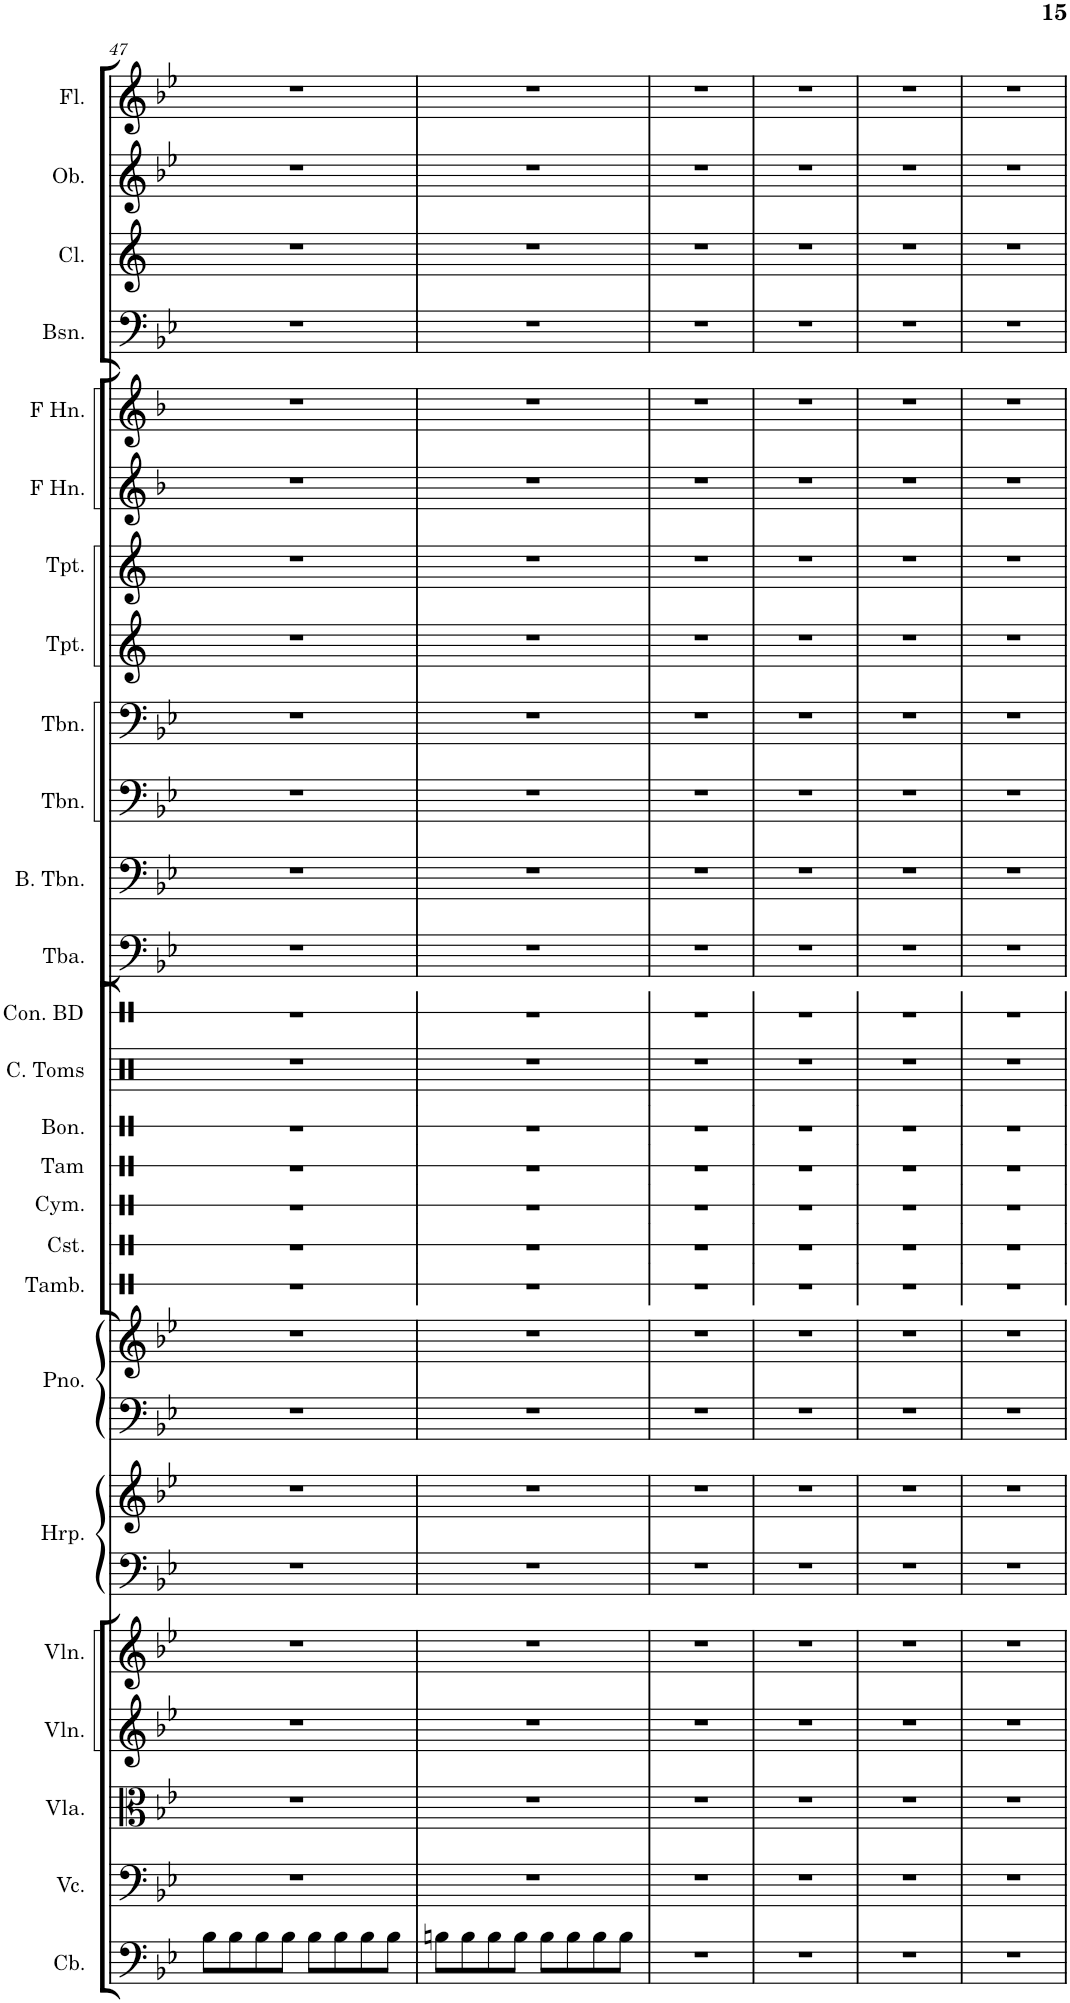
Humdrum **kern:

**kern	**kern	**kern	**kern	**kern	**kern	**kern	**kern	**kern	**kern	**kern	**kern	**kern	**kern	**kern	**kern	**kern	**kern	**kern	**kern	**kern	**kern	**kern	**kern
*part22	*part21	*part20	*part19	*part18	*part17	*part17	*part16	*part16	*part15	*part14	*part13	*part12	*part11	*part10	*part9	*part8	*part7	*part6	*part5	*part4	*part3	*part2	*part1
*staff24	*staff23	*staff22	*staff21	*staff20	*staff19	*staff18	*staff17	*staff16	*staff15	*staff14	*staff13	*staff12	*staff11	*staff10	*staff9	*staff8	*staff7	*staff6	*staff5	*staff4	*staff3	*staff2	*staff1
*I"Contrabass	*I"Violoncello	*I"Viola	*I"Violin 2	*I"Violin 1	*I"Harp	*	*I"Piano	*	*I"Bongos	*I"Concert Toms	*I"Concert Bass Drum	*I"Tuba	*I"Bass Trombone	*I"Trombone	*I"Trombone	*I"Trumpet	*I"Trumpet	*I"Horn in F	*I"Horn in F	*I"Bassoon	*I"Clarinet	*I"Oboe	*I"Flute
*I'Cb.	*I'Vc.	*I'Vla.	*I'Vln.	*I'Vln.	*I'Hrp.	*	*I'Pno.	*	*I'Bon.	*I'C. Toms	*I'Con. BD	*I'Tba.	*I'B. Tbn.	*I'Tbn.	*I'Tbn.	*I'Tpt.	*I'Tpt.	*	*	*I'Bsn.	*I'Cl.	*I'Ob.	*I'Fl.
!!LO:PB:g=z
*clefF4	*clefF4	*clefC3	*clefG2	*clefG2	*clefF4	*clefG2	*clefF4	*clefG2	*clefX	*clefX	*clefX	*clefF4	*clefF4	*clefF4	*clefF4	*clefG2	*clefG2	*clefG2	*clefG2	*clefF4	*clefG2	*clefG2	*clefG2
*Trd7c12	*	*	*	*	*	*	*	*	*	*	*	*	*	*	*	*Trd1c2	*Trd1c2	*Trd4c7	*Trd4c7	*	*Trd1c2	*	*
*k[b-e-]	*k[b-e-]	*k[b-e-]	*k[b-e-]	*k[b-e-]	*k[b-e-]	*k[b-e-]	*k[b-e-]	*k[b-e-]	*k[]	*k[]	*k[]	*k[b-e-]	*k[b-e-]	*k[b-e-]	*k[b-e-]	*k[]	*k[]	*k[b-]	*k[b-]	*k[b-e-]	*k[]	*k[b-e-]	*k[b-e-]
*M4/4	*M4/4	*M4/4	*M4/4	*M4/4	*M4/4	*M4/4	*M4/4	*M4/4	*M4/4	*M4/4	*M4/4	*M4/4	*M4/4	*M4/4	*M4/4	*M4/4	*M4/4	*M4/4	*M4/4	*M4/4	*M4/4	*M4/4	*M4/4
=47	=47	=47	=47	=47	=47	=47	=47	=47	=47	=47	=47	=47	=47	=47	=47	=47	=47	=47	=47	=47	=47	=47	=47
8B-\L	1r	1r	1r	1r	1r	1r	1r	1r	1r	1r	1r	1r	1r	1r	1r	1r	1r	1r	1r	1r	1r	1r	1r
8B-\	.	.	.	.	.	.	.	.	.	.	.	.	.	.	.	.	.	.	.	.	.	.	.
8B-\	.	.	.	.	.	.	.	.	.	.	.	.	.	.	.	.	.	.	.	.	.	.	.
8B-\J	.	.	.	.	.	.	.	.	.	.	.	.	.	.	.	.	.	.	.	.	.	.	.
8B-\L	.	.	.	.	.	.	.	.	.	.	.	.	.	.	.	.	.	.	.	.	.	.	.
8B-\	.	.	.	.	.	.	.	.	.	.	.	.	.	.	.	.	.	.	.	.	.	.	.
8B-\	.	.	.	.	.	.	.	.	.	.	.	.	.	.	.	.	.	.	.	.	.	.	.
8B-\J	.	.	.	.	.	.	.	.	.	.	.	.	.	.	.	.	.	.	.	.	.	.	.
=48	=48	=48	=48	=48	=48	=48	=48	=48	=48	=48	=48	=48	=48	=48	=48	=48	=48	=48	=48	=48	=48	=48	=48
8Bn\L	1r	1r	1r	1r	1r	1r	1r	1r	1r	1r	1r	1r	1r	1r	1r	1r	1r	1r	1r	1r	1r	1r	1r
8B\	.	.	.	.	.	.	.	.	.	.	.	.	.	.	.	.	.	.	.	.	.	.	.
8B\	.	.	.	.	.	.	.	.	.	.	.	.	.	.	.	.	.	.	.	.	.	.	.
8B\J	.	.	.	.	.	.	.	.	.	.	.	.	.	.	.	.	.	.	.	.	.	.	.
8B\L	.	.	.	.	.	.	.	.	.	.	.	.	.	.	.	.	.	.	.	.	.	.	.
8B\	.	.	.	.	.	.	.	.	.	.	.	.	.	.	.	.	.	.	.	.	.	.	.
8B\	.	.	.	.	.	.	.	.	.	.	.	.	.	.	.	.	.	.	.	.	.	.	.
8B\J	.	.	.	.	.	.	.	.	.	.	.	.	.	.	.	.	.	.	.	.	.	.	.
=49	=49	=49	=49	=49	=49	=49	=49	=49	=49	=49	=49	=49	=49	=49	=49	=49	=49	=49	=49	=49	=49	=49	=49
1r	1r	1r	1r	1r	1r	1r	1r	1r	1r	1r	1r	1r	1r	1r	1r	1r	1r	1r	1r	1r	1r	1r	1r
=50	=50	=50	=50	=50	=50	=50	=50	=50	=50	=50	=50	=50	=50	=50	=50	=50	=50	=50	=50	=50	=50	=50	=50
1r	1r	1r	1r	1r	1r	1r	1r	1r	1r	1r	1r	1r	1r	1r	1r	1r	1r	1r	1r	1r	1r	1r	1r
=51	=51	=51	=51	=51	=51	=51	=51	=51	=51	=51	=51	=51	=51	=51	=51	=51	=51	=51	=51	=51	=51	=51	=51
1r	1r	1r	1r	1r	1r	1r	1r	1r	1r	1r	1r	1r	1r	1r	1r	1r	1r	1r	1r	1r	1r	1r	1r
=52	=52	=52	=52	=52	=52	=52	=52	=52	=52	=52	=52	=52	=52	=52	=52	=52	=52	=52	=52	=52	=52	=52	=52
1r	1r	1r	1r	1r	1r	1r	1r	1r	1r	1r	1r	1r	1r	1r	1r	1r	1r	1r	1r	1r	1r	1r	1r
=	=	=	=	=	=	=	=	=	=	=	=	=	=	=	=	=	=	=	=	=	=	=	=
*-	*-	*-	*-	*-	*-	*-	*-	*-	*-	*-	*-	*-	*-	*-	*-	*-	*-	*-	*-	*-	*-	*-	*-
